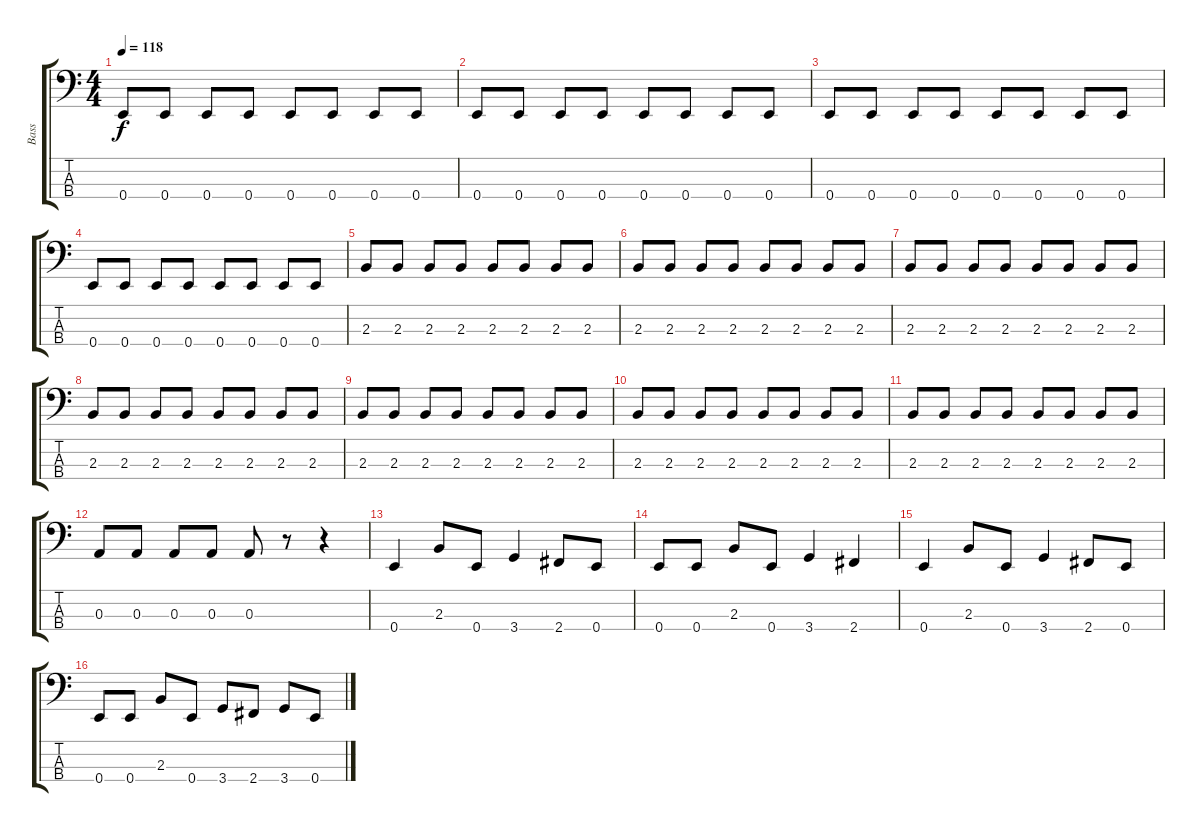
\track ("Bass" "Bass") {instrument electricbassfinger}
\staff {score tabs}
\tuning (G2 D2 A1 E1) {hide}
\ts (4 4)
\tempo 118
\clef f4
\ks c
0.4.8{dy f} 0.4.8 0.4.8 0.4.8 0.4.8 0.4.8 0.4.8 0.4.8 |
0.4.8 0.4.8 0.4.8 0.4.8 0.4.8 0.4.8 0.4.8 0.4.8 |
0.4.8 0.4.8 0.4.8 0.4.8 0.4.8 0.4.8 0.4.8 0.4.8 |
0.4.8 0.4.8 0.4.8 0.4.8 0.4.8 0.4.8 0.4.8 0.4.8 |
2.3.8 2.3.8 2.3.8 2.3.8 2.3.8 2.3.8 2.3.8 2.3.8 |
2.3.8 2.3.8 2.3.8 2.3.8 2.3.8 2.3.8 2.3.8 2.3.8 |
2.3.8 2.3.8 2.3.8 2.3.8 2.3.8 2.3.8 2.3.8 2.3.8 |
2.3.8 2.3.8 2.3.8 2.3.8 2.3.8 2.3.8 2.3.8 2.3.8 |
2.3.8 2.3.8 2.3.8 2.3.8 2.3.8 2.3.8 2.3.8 2.3.8 |
2.3.8 2.3.8 2.3.8 2.3.8 2.3.8 2.3.8 2.3.8 2.3.8 |
2.3.8 2.3.8 2.3.8 2.3.8 2.3.8 2.3.8 2.3.8 2.3.8 |
0.3.8 0.3.8 0.3.8 0.3.8 0.3.8 r.8 r.4 |
0.4.4 2.3.8 0.4.8 3.4.4 2.4.8 0.4.8 |
0.4.8 0.4.8 2.3.8 0.4.8 3.4.4 2.4.4 |
0.4.4 2.3.8 0.4.8 3.4.4 2.4.8 0.4.8 |
0.4.8 0.4.8 2.3.8 0.4.8 3.4.8 2.4.8 3.4.8 0.4.8
